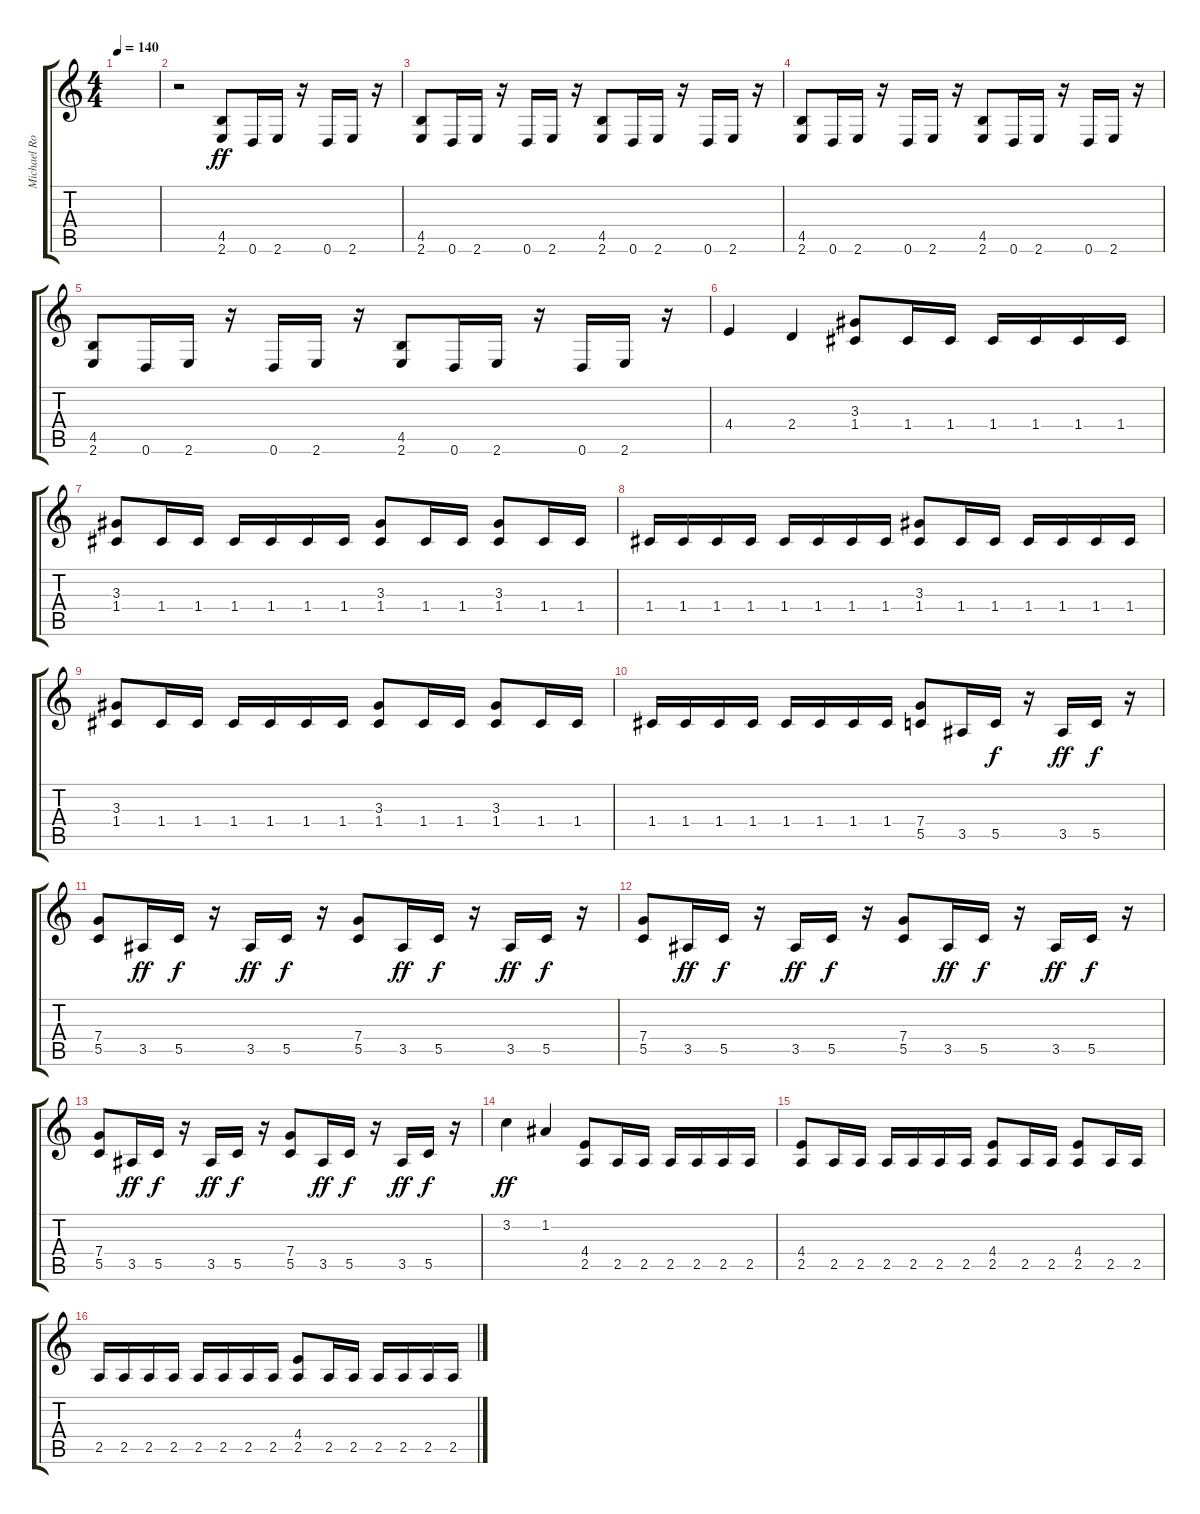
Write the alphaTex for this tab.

\track ("Michael Romeo" "Michael Ro") {instrument distortionguitar}
\staff {score tabs}
\tuning (D4 A3 F3 C3 G2 D2) {hide}
\ts (4 4)
\tempo 140
\clef g2
\ks c
|
r.2 (4.5 2.6).8{dy ff} 0.6.16 2.6.16 r.16 0.6.16 2.6.16 r.16 |
(4.5 2.6).8 0.6.16 2.6.16 r.16 0.6.16 2.6.16 r.16 (4.5 2.6).8 0.6.16 2.6.16 r.16 0.6.16 2.6.16 r.16 |
(4.5 2.6).8 0.6.16 2.6.16 r.16 0.6.16 2.6.16 r.16 (4.5 2.6).8 0.6.16 2.6.16 r.16 0.6.16 2.6.16 r.16 |
(4.5 2.6).8 0.6.16 2.6.16 r.16 0.6.16 2.6.16 r.16 (4.5 2.6).8 0.6.16 2.6.16 r.16 0.6.16 2.6.16 r.16 |
4.4.4 2.4.4 (3.3 1.4).8 1.4.16 1.4.16 1.4.16 1.4.16 1.4.16 1.4.16 |
(3.3 1.4).8 1.4.16 1.4.16 1.4.16 1.4.16 1.4.16 1.4.16 (3.3 1.4).8 1.4.16 1.4.16 (3.3 1.4).8 1.4.16 1.4.16 |
1.4.16 1.4.16 1.4.16 1.4.16 1.4.16 1.4.16 1.4.16 1.4.16 (3.3 1.4).8 1.4.16 1.4.16 1.4.16 1.4.16 1.4.16 1.4.16 |
(3.3 1.4).8 1.4.16 1.4.16 1.4.16 1.4.16 1.4.16 1.4.16 (3.3 1.4).8 1.4.16 1.4.16 (3.3 1.4).8 1.4.16 1.4.16 |
1.4.16 1.4.16 1.4.16 1.4.16 1.4.16 1.4.16 1.4.16 1.4.16 (7.4 5.5).8 3.5.16 5.5.16{dy f} r.16 3.5.16{dy ff} 5.5.16{dy f} r.16 |
(7.4 5.5).8 3.5.16{dy ff} 5.5.16{dy f} r.16 3.5.16{dy ff} 5.5.16{dy f} r.16 (7.4 5.5).8 3.5.16{dy ff} 5.5.16{dy f} r.16 3.5.16{dy ff} 5.5.16{dy f} r.16 |
(7.4 5.5).8 3.5.16{dy ff} 5.5.16{dy f} r.16 3.5.16{dy ff} 5.5.16{dy f} r.16 (7.4 5.5).8 3.5.16{dy ff} 5.5.16{dy f} r.16 3.5.16{dy ff} 5.5.16{dy f} r.16 |
(7.4 5.5).8 3.5.16{dy ff} 5.5.16{dy f} r.16 3.5.16{dy ff} 5.5.16{dy f} r.16 (7.4 5.5).8 3.5.16{dy ff} 5.5.16{dy f} r.16 3.5.16{dy ff} 5.5.16{dy f} r.16 |
3.2.4{dy ff} 1.2.4 (4.4 2.5).8 2.5.16 2.5.16 2.5.16 2.5.16 2.5.16 2.5.16 |
(4.4 2.5).8 2.5.16 2.5.16 2.5.16 2.5.16 2.5.16 2.5.16 (4.4 2.5).8 2.5.16 2.5.16 (4.4 2.5).8 2.5.16 2.5.16 |
2.5.16 2.5.16 2.5.16 2.5.16 2.5.16 2.5.16 2.5.16 2.5.16 (4.4 2.5).8 2.5.16 2.5.16 2.5.16 2.5.16 2.5.16 2.5.16
